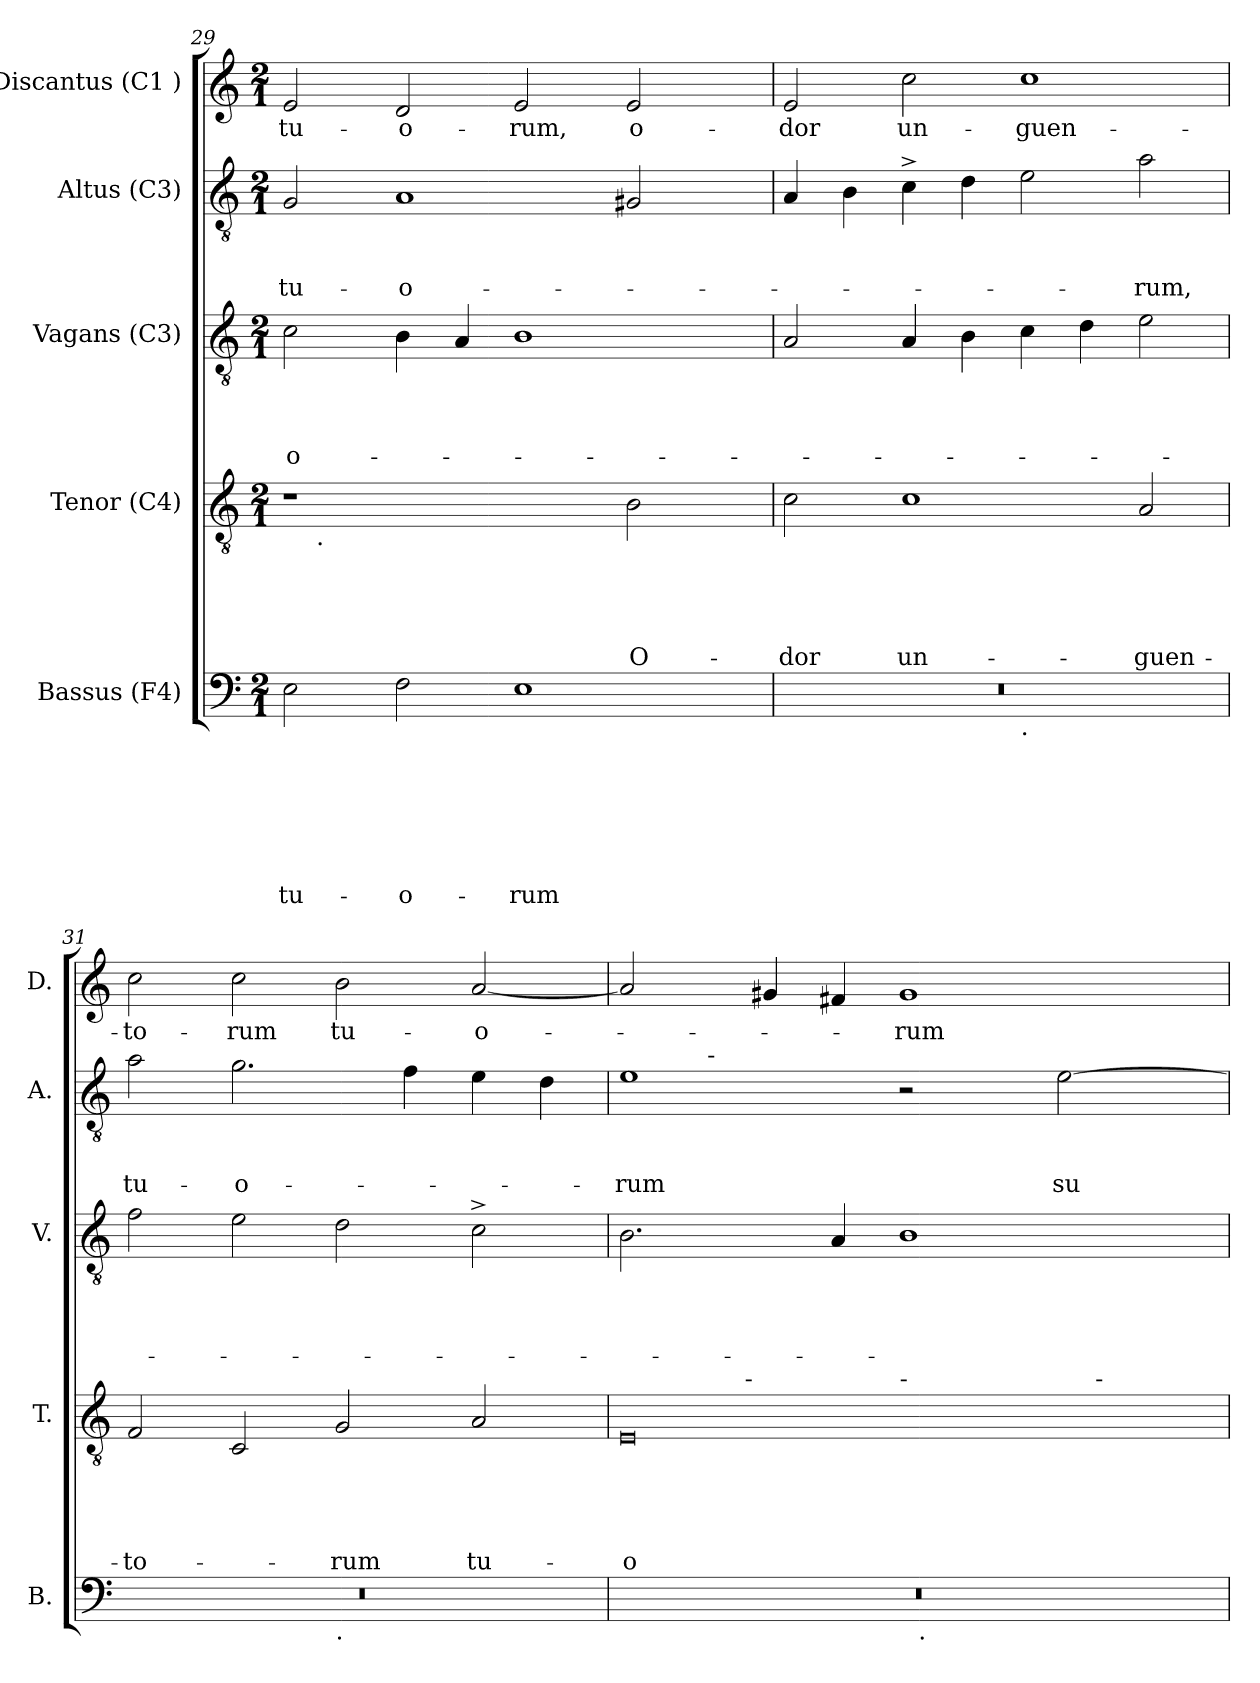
**kern	**text	**text	**text	**text	**text	**text	**text	**kern	**text	**text	**text	**text	**text	**kern	**text	**text	**text	**text	**kern	**text	**text	**text	**kern	**text
*part5	*part5	*part5	*part5	*part5	*part5	*part5	*part5	*part4	*part4	*part4	*part4	*part4	*part4	*part3	*part3	*part3	*part3	*part3	*part2	*part2	*part2	*part2	*part1	*part1
*staff5	*staff5	*staff5	*staff5	*staff5	*staff5	*staff5	*staff5	*staff4	*staff4	*staff4	*staff4	*staff4	*staff4	*staff3	*staff3	*staff3	*staff3	*staff3	*staff2	*staff2	*staff2	*staff2	*staff1	*staff1
*I"Bassus (F4)	*	*	*	*	*	*	*	*I"Tenor (C4)	*	*	*	*	*	*I"Vagans (C3)	*	*	*	*	*I"Altus (C3)	*	*	*	*I"Discantus (C1 )	*
*I'B.	*	*	*	*	*	*	*	*I'T.	*	*	*	*	*	*I'V.	*	*	*	*	*I'A.	*	*	*	*I'D.	*
*clefF4	*	*	*	*	*	*	*	*clefGv2	*	*	*	*	*	*clefGv2	*	*	*	*	*clefGv2	*	*	*	*clefG2	*
*k[]	*	*	*	*	*	*	*	*k[]	*	*	*	*	*	*k[]	*	*	*	*	*k[]	*	*	*	*k[]	*
*C:	*	*	*	*	*	*	*	*C:	*	*	*	*	*	*C:	*	*	*	*	*C:	*	*	*	*C:	*
*M2/1	*	*	*	*	*	*	*	*M2/1	*	*	*	*	*	*M2/1	*	*	*	*	*M2/1	*	*	*	*M2/1	*
=29	=29	=29	=29	=29	=29	=29	=29	=29	=29	=29	=29	=29	=29	=29	=29	=29	=29	=29	=29	=29	=29	=29	=29	=29
!	!	!	!	!	!	!	!LO:LY:b	!	!	!	!	!	!	!	!	!	!	!LO:LY:b	!	!	!	!LO:LY:b	!	!LO:LY:b
*	*	*	*	*	*	*	*	*^	*	*	*	*	*	*	*	*	*	*	*	*	*	*	*	*
2E\	.	.	.	.	.	.	tu-	1r	16.ryy	.	.	.	.	.	2c\	.	.	.	-o-	2G/	.	.	tu-	2e/	tu-
!	!	!	!	!	!	!	!	!	!LO:TX:b:t=.	!	!	!	!	!	!	!	!	!	!	!	!	!	!	!	!
.	.	.	.	.	.	.	.	.	1ryy	.	.	.	.	.	.	.	.	.	.	.	.	.	.	.	.
!	!	!	!	!	!	!	!LO:LY:b	!	!	!	!	!	!	!	!	!	!	!	!	!	!	!	!LO:LY:b:rj	!	!LO:LY:b
2F\	.	.	.	.	.	.	-o-	.	.	.	.	.	.	.	4B\	.	.	.	.	1A	.	.	-o-	2d/	-o-
.	.	.	.	.	.	.	.	.	.	.	.	.	.	.	4A/	.	.	.	.	.	.	.	.	.	.
!	!	!	!	!	!	!	!LO:LY:b	!	!	!	!	!	!	!	!	!	!	!	!	!	!	!	!	!	!LO:LY:b
1E	.	.	.	.	.	.	-rum	2ryy	.	.	.	.	.	.	1B	.	.	.	.	.	.	.	.	2e/	-rum,
.	.	.	.	.	.	.	.	.	2ryy	.	.	.	.	.	.	.	.	.	.	.	.	.	.	.	.
!	!	!	!	!	!	!	!	!	!	!	!	!	!	!LO:LY:b	!	!	!	!	!	!	!	!	!	!	!LO:LY:b
.	.	.	.	.	.	.	.	2B\	.	.	.	.	.	O-	.	.	.	.	.	2G#X/	.	.	.	2e/	o-
.	.	.	.	.	.	.	.	.	4ryy	.	.	.	.	.	.	.	.	.	.	.	.	.	.	.	.
.	.	.	.	.	.	.	.	.	8ryy	.	.	.	.	.	.	.	.	.	.	.	.	.	.	.	.
.	.	.	.	.	.	.	.	.	32ryy	.	.	.	.	.	.	.	.	.	.	.	.	.	.	.	.
=30	=30	=30	=30	=30	=30	=30	=30	=30	=30	=30	=30	=30	=30	=30	=30	=30	=30	=30	=30	=30	=30	=30	=30	=30	=30
!	!	!	!	!	!	!	!	!	!	!	!	!	!	!LO:LY:b	!	!	!	!	!	!	!	!	!	!	!LO:LY:b
*^	*	*	*	*	*	*	*	*v	*v	*	*	*	*	*	*	*	*	*	*	*	*	*	*	*	*
0r	1ryy	.	.	.	.	.	.	.	2c\	.	.	.	.	-dor	2A/	.	.	.	.	4A/	.	.	.	2e/	-dor
.	.	.	.	.	.	.	.	.	.	.	.	.	.	.	.	.	.	.	.	4B\	.	.	.	.	.
!	!	!	!	!	!	!	!	!	!	!	!	!	!	!LO:LY:b	!	!	!	!	!	!	!	!	!	!	!LO:LY:b
.	.	.	.	.	.	.	.	.	1c	.	.	.	.	un-	4A/	.	.	.	.	4c^>\	.	.	.	2cc\	un-
.	.	.	.	.	.	.	.	.	.	.	.	.	.	.	4B\	.	.	.	.	4d\	.	.	.	.	.
!	!LO:TX:b:t=.	!	!	!	!	!	!	!	!	!	!	!	!	!	!	!	!	!	!	!	!	!	!	!	!
!	!	!	!	!	!	!	!	!	!	!	!	!	!	!	!	!	!	!	!	!	!	!	!	!	!LO:LY:b
.	1ryy	.	.	.	.	.	.	.	.	.	.	.	.	.	4c\	.	.	.	.	2e\	.	.	.	1cc	-guen-
.	.	.	.	.	.	.	.	.	.	.	.	.	.	.	4d\	.	.	.	.	.	.	.	.	.	.
!	!	!	!	!	!	!	!	!	!	!	!	!	!	!LO:LY:b	!	!	!	!	!	!	!	!	!LO:LY:b	!	!
.	.	.	.	.	.	.	.	.	2A/	.	.	.	.	-guen-	2e\	.	.	.	.	2a\	.	.	-rum,	.	.
=31	=31	=31	=31	=31	=31	=31	=31	=31	=31	=31	=31	=31	=31	=31	=31	=31	=31	=31	=31	=31	=31	=31	=31	=31	=31
!	!	!	!	!	!	!	!	!	!	!	!	!	!	!LO:LY:b	!	!	!	!	!	!	!	!	!LO:LY:b	!	!LO:LY:b
0r	1ryy	.	.	.	.	.	.	.	2F/	.	.	.	.	-to-	2f\	.	.	.	.	2a\	.	.	tu-	2cc\	-to-
!	!	!	!	!	!	!	!	!	!	!	!	!	!	!	!	!	!	!	!	!	!	!	!LO:LY:b	!	!LO:LY:b
.	.	.	.	.	.	.	.	.	2C/	.	.	.	.	.	2e\	.	.	.	.	2.g\	.	.	-o-	2cc\	-rum
!	!LO:TX:b:t=.	!	!	!	!	!	!	!	!	!	!	!	!	!	!	!	!	!	!	!	!	!	!	!	!
!	!	!	!	!	!	!	!	!	!	!	!	!	!	!LO:LY:b	!	!	!	!	!	!	!	!	!	!	!LO:LY:b
.	1ryy	.	.	.	.	.	.	.	2G/	.	.	.	.	-rum	2d\	.	.	.	.	.	.	.	.	2b\	tu-
.	.	.	.	.	.	.	.	.	.	.	.	.	.	.	.	.	.	.	.	4f\	.	.	.	.	.
!	!	!	!	!	!	!	!	!	!	!	!	!	!	!LO:LY:b	!	!	!	!	!	!	!	!	!	!	!LO:LY:b
.	.	.	.	.	.	.	.	.	2A/	.	.	.	.	tu-	2c^>\	.	.	.	.	4e\	.	.	.	[<2a/	-o-
.	.	.	.	.	.	.	.	.	.	.	.	.	.	.	.	.	.	.	.	4d\	.	.	.	.	.
!!LO:LB:g=z
=32	=32	=32	=32	=32	=32	=32	=32	=32	=32	=32	=32	=32	=32	=32	=32	=32	=32	=32	=32	=32	=32	=32	=32	=32	=32
!	!	!	!	!	!	!	!	!	!	!	!	!	!	!LO:LY:b:rj	!	!	!	!	!	!	!	!	!LO:LY:b	!	!
*	*	*	*	*	*	*	*	*	*^	*	*	*	*	*	*	*	*	*	*	*^	*	*	*	*	*
*	*	*	*	*	*	*	*	*	*	*^	*	*	*	*	*	*	*	*	*	*	*	*	*	*	*	*	*
*	*	*	*	*	*	*	*	*	*	*	*^	*	*	*	*	*	*	*	*	*	*	*	*	*	*	*	*	*
0r	1ryy	.	.	.	.	.	.	.	0E	4...ryy	1ryy	1ryy	.	.	.	.	-o-	2.B\	.	.	.	.	1e	4.ryy	.	.	-rum	2a/]	.
!	!	!	!	!	!	!	!	!	!	!	!	!	!	!	!	!	!	!	!	!	!	!	!	!LO:TX:a:t=-	!	!	!	!	!
.	.	.	.	.	.	.	.	.	.	.	.	.	.	.	.	.	.	.	.	.	.	.	.	1ryy	.	.	.	.	.
!	!	!	!	!	!	!	!	!	!	!LO:TX:a:t=-	!	!	!	!	!	!	!	!	!	!	!	!	!	!	!	!	!	!	!
.	.	.	.	.	.	.	.	.	.	1ryy	.	.	.	.	.	.	.	.	.	.	.	.	.	.	.	.	.	.	.
.	.	.	.	.	.	.	.	.	.	.	.	.	.	.	.	.	.	.	.	.	.	.	.	.	.	.	.	4g#X/	.
.	.	.	.	.	.	.	.	.	.	.	.	.	.	.	.	.	.	4A/	.	.	.	.	.	.	.	.	.	4f#X/	.
!	!	!	!	!	!	!	!	!	!	!	!LO:TX:a:t=-	!	!	!	!	!	!	!	!	!	!	!	!	!	!	!	!	!	!
!	!	!	!	!	!	!	!	!	!	!	!	!	!	!	!	!	!	!	!	!	!	!	!	!	!	!	!	!	!LO:LY:b
.	32ryy	.	.	.	.	.	.	.	.	.	1ryy	2ryy	.	.	.	.	.	1B	.	.	.	.	2r	.	.	.	.	1g#	-rum
!	!LO:TX:b:t=.	!	!	!	!	!	!	!	!	!	!	!	!	!	!	!	!	!	!	!	!	!	!	!	!	!	!	!	!
.	2ryy	.	.	.	.	.	.	.	.	.	.	.	.	.	.	.	.	.	.	.	.	.	.	.	.	.	.	.	.
.	.	.	.	.	.	.	.	.	.	.	.	.	.	.	.	.	.	.	.	.	.	.	.	2ryy	.	.	.	.	.
.	.	.	.	.	.	.	.	.	.	2ryy	.	.	.	.	.	.	.	.	.	.	.	.	.	.	.	.	.	.	.
!	!	!	!	!	!	!	!	!	!	!	!	!	!	!	!	!	!	!	!	!	!	!	!	!	!	!	!LO:LY:b	!	!
.	.	.	.	.	.	.	.	.	.	.	.	16ryy	.	.	.	.	.	.	.	.	.	.	[>2e\	.	.	.	su-	.	.
.	4...ryy	.	.	.	.	.	.	.	.	.	.	.	.	.	.	.	.	.	.	.	.	.	.	.	.	.	.	.	.
!	!	!	!	!	!	!	!	!	!	!	!	!LO:TX:a:t=-	!	!	!	!	!	!	!	!	!	!	!	!	!	!	!	!	!
.	.	.	.	.	.	.	.	.	.	.	.	4..ryy	.	.	.	.	.	.	.	.	.	.	.	.	.	.	.	.	.
.	.	.	.	.	.	.	.	.	.	.	.	.	.	.	.	.	.	.	.	.	.	.	.	8ryy	.	.	.	.	.
.	.	.	.	.	.	.	.	.	.	32ryy	.	.	.	.	.	.	.	.	.	.	.	.	.	.	.	.	.	.	.
*v	*v	*	*	*	*	*	*	*	*	*	*	*	*	*	*	*	*	*	*	*	*	*	*v	*v	*	*	*	*	*
*	*	*	*	*	*	*	*	*v	*v	*v	*v	*	*	*	*	*	*	*	*	*	*	*	*	*	*	*	*
=	=	=	=	=	=	=	=	=	=	=	=	=	=	=	=	=	=	=	=	=	=	=	=	=
*-	*-	*-	*-	*-	*-	*-	*-	*-	*-	*-	*-	*-	*-	*-	*-	*-	*-	*-	*-	*-	*-	*-	*-	*-
